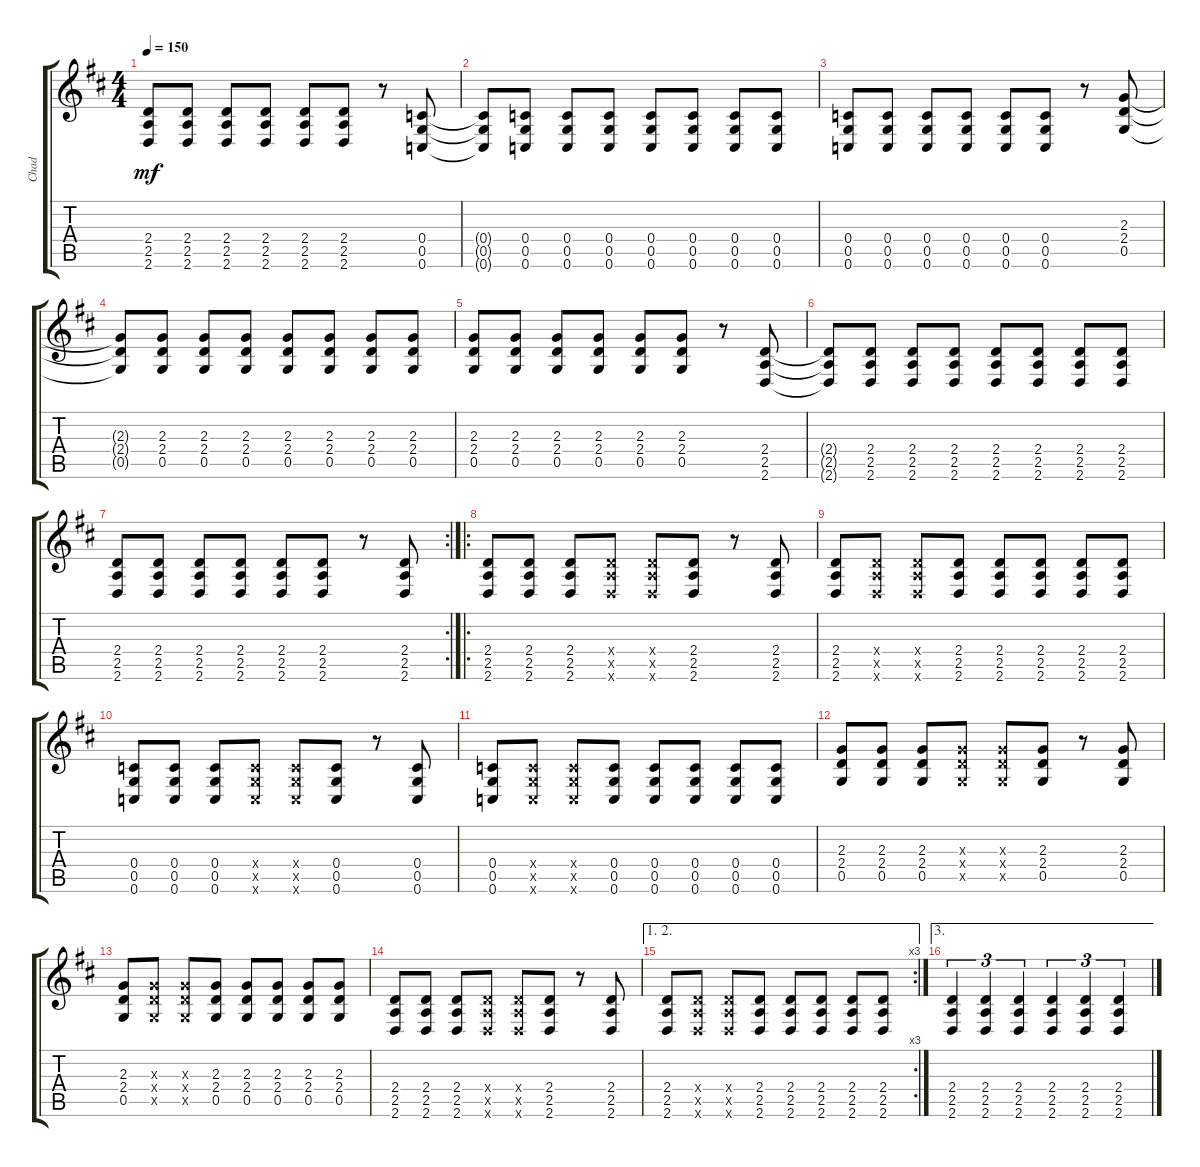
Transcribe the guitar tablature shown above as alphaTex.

\track ("Chad" "Chad") {instrument distortionguitar}
\staff {score tabs}
\tuning (D4 A3 F3 C3 G2 C2) {hide}
\ts (4 4)
\tempo 150
\clef g2
\ks d
(2.4 2.5 2.6).8{dy mf} (2.4 2.5 2.6).8 (2.4 2.5 2.6).8 (2.4 2.5 2.6).8 (2.4 2.5 2.6).8 (2.4 2.5 2.6).8 r.8 (0.4 0.5 0.6).8 |
(0.4{t} 0.5{t} 0.6{t}).8 (0.4 0.5 0.6).8 (0.4 0.5 0.6).8 (0.4 0.5 0.6).8 (0.4 0.5 0.6).8 (0.4 0.5 0.6).8 (0.4 0.5 0.6).8 (0.4 0.5 0.6).8 |
(0.4 0.5 0.6).8 (0.4 0.5 0.6).8 (0.4 0.5 0.6).8 (0.4 0.5 0.6).8 (0.4 0.5 0.6).8 (0.4 0.5 0.6).8 r.8 (2.3 2.4 0.5).8 |
(2.3{t} 2.4{t} 0.5{t}).8 (2.3 2.4 0.5).8 (2.3 2.4 0.5).8 (2.3 2.4 0.5).8 (2.3 2.4 0.5).8 (2.3 2.4 0.5).8 (2.3 2.4 0.5).8 (2.3 2.4 0.5).8 |
(2.3 2.4 0.5).8 (2.3 2.4 0.5).8 (2.3 2.4 0.5).8 (2.3 2.4 0.5).8 (2.3 2.4 0.5).8 (2.3 2.4 0.5).8 r.8 (2.4 2.5 2.6).8 |
(2.4{t} 2.5{t} 2.6{t}).8 (2.4 2.5 2.6).8 (2.4 2.5 2.6).8 (2.4 2.5 2.6).8 (2.4 2.5 2.6).8 (2.4 2.5 2.6).8 (2.4 2.5 2.6).8 (2.4 2.5 2.6).8 |
\rc 2
(2.4 2.5 2.6).8 (2.4 2.5 2.6).8 (2.4 2.5 2.6).8 (2.4 2.5 2.6).8 (2.4 2.5 2.6).8 (2.4 2.5 2.6).8 r.8 (2.4 2.5 2.6).8 |
\ro
(2.4 2.5 2.6).8 (2.4 2.5 2.6).8 (2.4 2.5 2.6).8 (2.4{x} 2.5{x} 2.6{x}).8 (2.4{x} 2.5{x} 2.6{x}).8 (2.4 2.5 2.6).8 r.8 (2.4 2.5 2.6).8 |
(2.4 2.5 2.6).8 (2.4{x} 2.5{x} 2.6{x}).8 (2.4{x} 2.5{x} 2.6{x}).8 (2.4 2.5 2.6).8 (2.4 2.5 2.6).8 (2.4 2.5 2.6).8 (2.4 2.5 2.6).8 (2.4 2.5 2.6).8 |
(0.4 0.5 0.6).8 (0.4 0.5 0.6).8 (0.4 0.5 0.6).8 (0.4{x} 0.5{x} 0.6{x}).8 (0.4{x} 0.5{x} 0.6{x}).8 (0.4 0.5 0.6).8 r.8 (0.4 0.5 0.6).8 |
(0.4 0.5 0.6).8 (0.4{x} 0.5{x} 0.6{x}).8 (0.4{x} 0.5{x} 0.6{x}).8 (0.4 0.5 0.6).8 (0.4 0.5 0.6).8 (0.4 0.5 0.6).8 (0.4 0.5 0.6).8 (0.4 0.5 0.6).8 |
(2.3 2.4 0.5).8 (2.3 2.4 0.5).8 (2.3 2.4 0.5).8 (2.3{x} 2.4{x} 0.5{x}).8 (2.3{x} 2.4{x} 0.5{x}).8 (2.3 2.4 0.5).8 r.8 (2.3 2.4 0.5).8 |
(2.3 2.4 0.5).8 (2.3{x} 2.4{x} 0.5{x}).8 (2.3{x} 2.4{x} 0.5{x}).8 (2.3 2.4 0.5).8 (2.3 2.4 0.5).8 (2.3 2.4 0.5).8 (2.3 2.4 0.5).8 (2.3 2.4 0.5).8 |
(2.4 2.5 2.6).8 (2.4 2.5 2.6).8 (2.4 2.5 2.6).8 (2.4{x} 2.5{x} 2.6{x}).8 (2.4{x} 2.5{x} 2.6{x}).8 (2.4 2.5 2.6).8 r.8 (2.4 2.5 2.6).8 |
\ae (1 2)
\rc 3
(2.4 2.5 2.6).8 (2.4{x} 2.5{x} 2.6{x}).8 (2.4{x} 2.5{x} 2.6{x}).8 (2.4 2.5 2.6).8 (2.4 2.5 2.6).8 (2.4 2.5 2.6).8 (2.4 2.5 2.6).8 (2.4 2.5 2.6).8 |
\ae 3
(2.4 2.5 2.6).4{tu (3 2)} (2.4 2.5 2.6).4{tu (3 2)} (2.4 2.5 2.6).4{tu (3 2)} (2.4 2.5 2.6).4{tu (3 2)} (2.4 2.5 2.6).4{tu (3 2)} (2.4 2.5 2.6).4{tu (3 2)}
